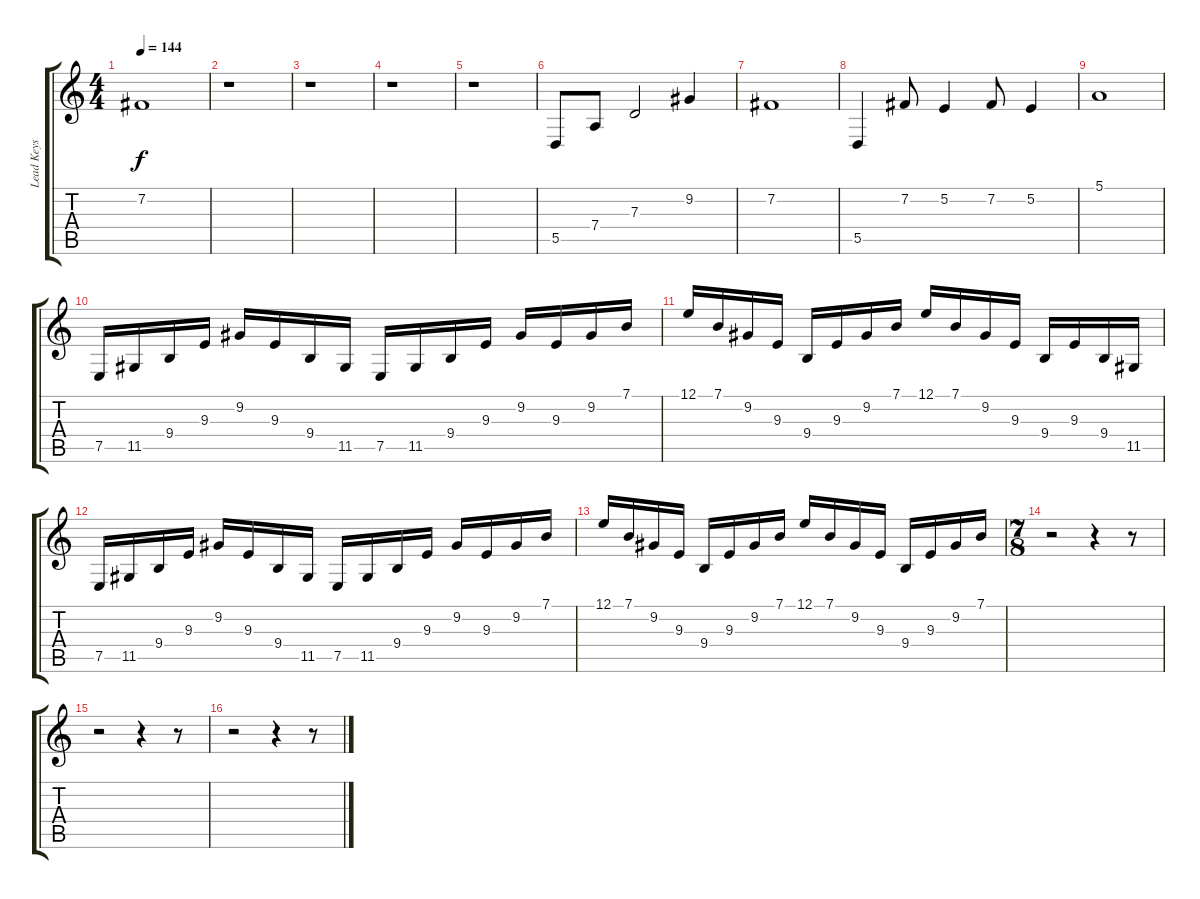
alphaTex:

\track ("Lead Keys" "Lead Keys") {instrument pad1newage}
\staff {score tabs}
\tuning (E4 B3 G3 D3 A2 E2) {hide}
\ts (4 4)
\tempo 144
\clef g2
\ks c
7.2.1{dy f} |
r.1 |
r.1 |
r.1 |
r.1 |
\section ("" "")
5.5.8 7.4.8 7.3.2 9.2.4 |
7.2.1 |
5.5.4 7.2.8 5.2.4 7.2.8 5.2.4 |
5.1.1 |
7.5.16 11.5.16 9.4.16 9.3.16 9.2.16 9.3.16 9.4.16 11.5.16 7.5.16 11.5.16 9.4.16 9.3.16 9.2.16 9.3.16 9.2.16 7.1.16 |
12.1.16 7.1.16 9.2.16 9.3.16 9.4.16 9.3.16 9.2.16 7.1.16 12.1.16 7.1.16 9.2.16 9.3.16 9.4.16 9.3.16 9.4.16 11.5.16 |
7.5.16 11.5.16 9.4.16 9.3.16 9.2.16 9.3.16 9.4.16 11.5.16 7.5.16 11.5.16 9.4.16 9.3.16 9.2.16 9.3.16 9.2.16 7.1.16 |
12.1.16 7.1.16 9.2.16 9.3.16 9.4.16 9.3.16 9.2.16 7.1.16 12.1.16 7.1.16 9.2.16 9.3.16 9.4.16 9.3.16 9.2.16 7.1.16 |
\ts (7 8)
\section ("" "")
r.2 r.4 r.8 |
r.2 r.4 r.8 |
r.2 r.4 r.8
